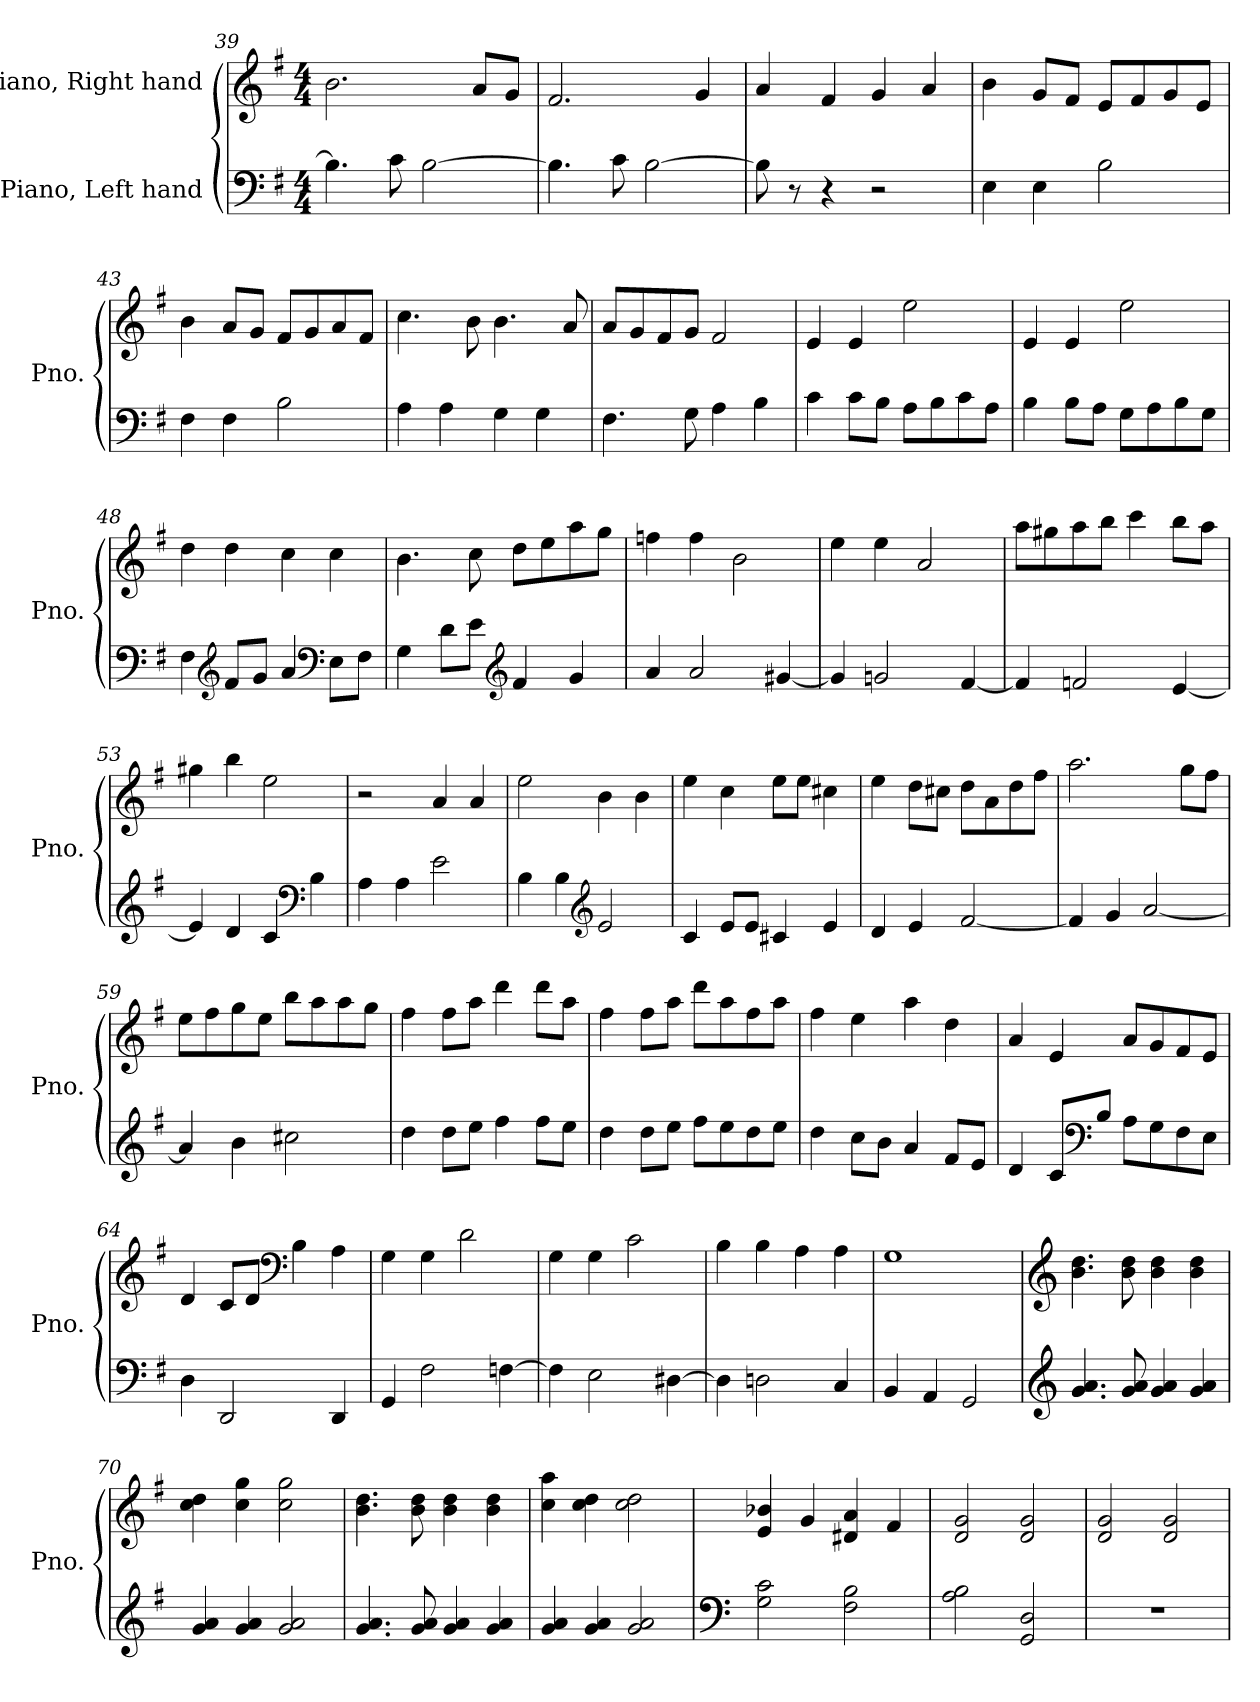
**kern	**kern
*part2	*part1
*staff2	*staff1
*I"Piano, Left hand	*I"Piano, Right hand
*I'Pno.	*I'Pno.
*clefF4	*clefG2
*k[f#]	*k[f#]
*M4/4	*M4/4
=39	=39
4.B\]	2.b\
8c\	.
[2B\	.
.	8a/L
.	8g/J
=40	=40
4.B\]	2.f#/
8c\	.
[2B\	.
.	4g/
=41	=41
8B\]	4a/
8r	.
4r	4f#/
2r	4g/
.	4a/
=42	=42
4E\	4b\
4E\	8g/L
.	8f#/J
2B\	8e/L
.	8f#/
.	8g/
.	8e/J
=43	=43
4F#\	4b\
4F#\	8a/L
.	8g/J
2B\	8f#/L
.	8g/
.	8a/
.	8f#/J
!!LO:LB:g=z
=44	=44
4A\	4.cc\
4A\	.
.	8b\
4G\	4.b\
4G\	.
.	8a/
=45	=45
4.F#\	8a/L
.	8g/
.	8f#/
8G\	8g/J
4A\	2f#/
4B\	.
=46	=46
4c\	4e/
8c\L	4e/
8B\J	.
8A\L	2ee\
8B\	.
8c\	.
8A\J	.
=47	=47
4B\	4e/
8B\L	4e/
8A\J	.
8G\L	2ee\
8A\	.
8B\	.
8G\J	.
=48	=48
4F#\	4dd\
*clefG2	*
8f#/L	4dd\
8g/J	.
4a/	4cc\
*clefF4	*
8E\L	4cc\
8F#\J	.
!!LO:LB:g=z
=49	=49
4G\	4.b\
8d\L	.
8e\J	8cc\
*clefG2	*
4f#/	8dd\L
.	8ee\
4g/	8aa\
.	8gg\J
=50	=50
4a/	4ffn\
2a/	4ff\
.	2b\
[4g#X/	.
=51	=51
4g#/]	4ee\
2gn/	4ee\
.	2a/
[4f#/	.
=52	=52
4f#/]	8aa\L
.	8gg#X\
2fn/	8aa\
.	8bb\J
.	4ccc\
[4e/	8bb\L
.	8aa\J
=53	=53
4e/]	4gg#X\
4d/	4bb\
4c/	2ee\
*clefF4	*
4B\	.
=54	=54
4A\	2r
4A\	.
2e\	4a/
.	4a/
!!LO:LB:g=z
=55	=55
4B\	2ee\
4B\	.
*clefG2	*
2e/	4b\
.	4b\
=56	=56
4c/	4ee\
8e/L	4cc\
8e/J	.
4c#X/	8ee\L
.	8ee\J
4e/	4cc#X\
=57	=57
4d/	4ee\
4e/	8dd\L
.	8cc#X\J
[2f#/	8dd\L
.	8a\
.	8dd\
.	8ff#\J
=58	=58
4f#/]	2.aa\
4g/	.
[2a/	.
.	8gg\L
.	8ff#\J
=59	=59
4a/]	8ee\L
.	8ff#\
4b\	8gg\
.	8ee\J
2cc#X\	8bb\L
.	8aa\
.	8aa\
.	8gg\J
!!LO:LB:g=z
=60	=60
4dd\	4ff#\
8dd\L	8ff#\L
8ee\J	8aa\J
4ff#\	4ddd\
8ff#\L	8ddd\L
8ee\J	8aa\J
=61	=61
4dd\	4ff#\
8dd\L	8ff#\L
8ee\J	8aa\J
8ff#\L	8ddd\L
8ee\	8aa\
8dd\	8ff#\
8ee\J	8aa\J
=62	=62
4dd\	4ff#\
8cc\L	4ee\
8b\J	.
4a/	4aa\
8f#/L	4dd\
8e/J	.
=63	=63
4d/	4a/
8c/L	4e/
*clefF4	*
8B/J	.
8A\L	8a/L
8G\	8g/
8F#\	8f#/
8E\J	8e/J
=64	=64
4D\	4d/
2DD/	8c/L
.	8d/J
*	*clefF4
.	4B\
4DD/	4A\
!!LO:LB:g=z
=65	=65
4GG/	4G\
2F#\	4G\
.	2d\
[4Fn\	.
=66	=66
4F\]	4G\
2E\	4G\
.	2c\
[4D#X\	.
=67	=67
4D#\]	4B\
2Dn\	4B\
.	4A\
4C/	4A\
=68	=68
4BB/	1G
4AA/	.
2GG/	.
=69	=69
*clefG2	*clefG2
4.g/ 4.a/	4.b\ 4.dd\
8g/ 8a/	8b\ 8dd\
4g/ 4a/	4b\ 4dd\
4g/ 4a/	4b\ 4dd\
=70	=70
4g/ 4a/	4cc\ 4dd\
4g/ 4a/	4cc\ 4gg\
2g/ 2a/	2cc\ 2gg\
=71	=71
4.g/ 4.a/	4.b\ 4.dd\
8g/ 8a/	8b\ 8dd\
4g/ 4a/	4b\ 4dd\
4g/ 4a/	4b\ 4dd\
!!LO:PB:g=z
=72	=72
4g/ 4a/	4cc\ 4aa\
4g/ 4a/	4cc\ 4dd\
2g/ 2a/	2cc\ 2dd\
=73	=73
*clefF4	*
2G\ 2c\	4e/ 4b-X/
.	4g/
2F#\ 2B\	4d#X/ 4a/
.	4f#/
=74	=74
2A\ 2B\	2d/ 2g/
2GG/ 2D/	2d/ 2g/
=75	=75
1r	2d/ 2g/
.	2d/ 2g/
=	=
*-	*-
